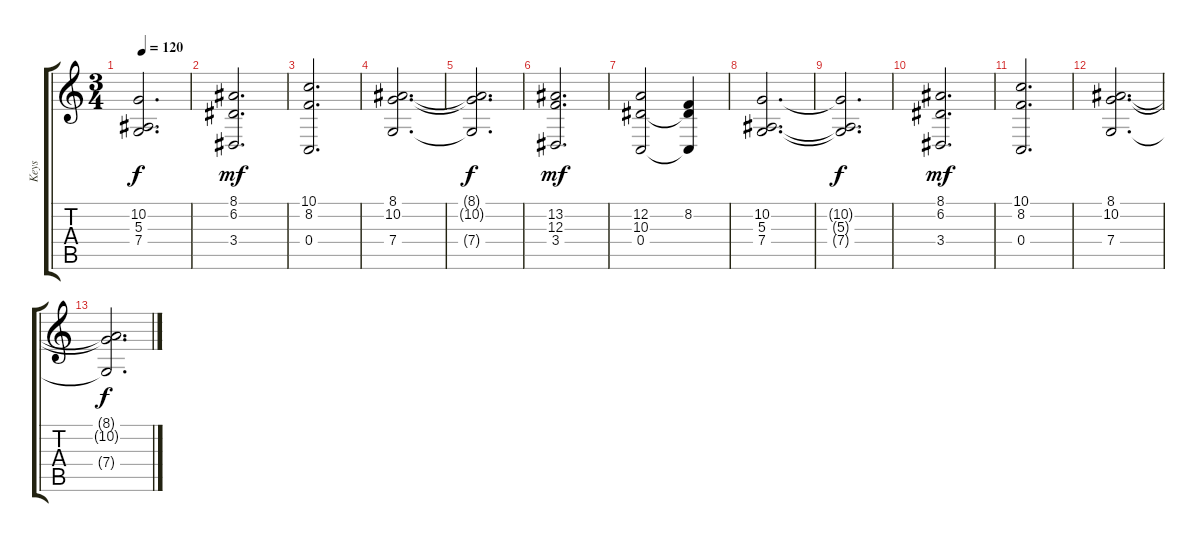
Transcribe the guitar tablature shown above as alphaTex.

\track ("Keys" "Keys") {instrument choiraahs}
\staff {score tabs}
\tuning (D4 A3 F3 C3 G2 C2) {hide}
\ts (3 4)
\tempo 120
\clef g2
\ks c
(10.2{t} 5.3{t} 7.4{t}).2{d dy f} |
(8.1 6.2 3.4).2{d dy mf} |
(10.1 8.2 0.4).2{d} |
(8.1 10.2 7.4).2{d} |
(8.1{t} 10.2{t} 7.4{t}).2{d dy f} |
(13.2 12.3 3.4).2{d dy mf} |
(12.2 10.3 0.4).2 (8.2 10.3{t} 0.4{t}).4 |
(10.2 5.3 7.4).2{d} |
(10.2{t} 5.3{t} 7.4{t}).2{d dy f} |
(8.1 6.2 3.4).2{d dy mf} |
(10.1 8.2 0.4).2{d} |
(8.1 10.2 7.4).2{d} |
(8.1{t} 10.2{t} 7.4{t}).2{d dy f}
